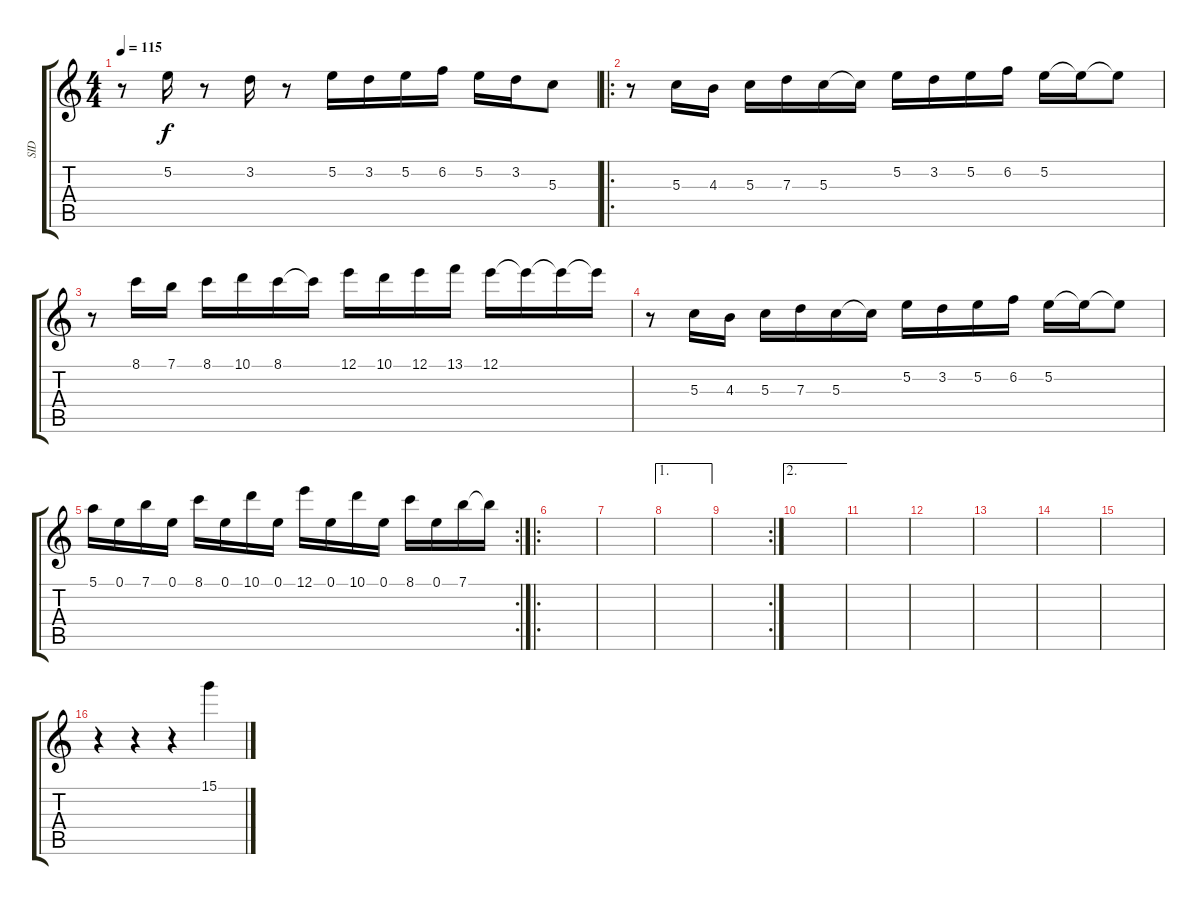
\track ("SID" "SID") {instrument distortionguitar}
\staff {score tabs}
\tuning (E4 B3 G3 D3 A2 E2) {hide}
\ts (4 4)
\tempo 115
\clef g2
\ks c
r.8{dy f} 5.2.16 r.8 3.2.16 r.8 5.2.16 3.2.16 5.2.16 6.2.16 5.2.16 3.2.16 5.3.8 |
\ro
r.8 5.3.16 4.3.16 5.3.16 7.3.16 5.3.16 5.3{t}.16 5.2.16 3.2.16 5.2.16 6.2.16 5.2.16 5.2{t}.16 5.2{t}.8 |
r.8 8.1.16 7.1.16 8.1.16 10.1.16 8.1.16 8.1{t}.16 12.1.16 10.1.16 12.1.16 13.1.16 12.1.16 12.1{t}.16 12.1{t}.16 12.1{t}.16 |
r.8 5.3.16 4.3.16 5.3.16 7.3.16 5.3.16 5.3{t}.16 5.2.16 3.2.16 5.2.16 6.2.16 5.2.16 5.2{t}.16 5.2{t}.8 |
\rc 2
5.1.16 0.1.16 7.1.16 0.1.16 8.1.16 0.1.16 10.1.16 0.1.16 12.1.16 0.1.16 10.1.16 0.1.16 8.1.16 0.1.16 7.1.16 7.1{t}.16 |
\ro
|
|
\ae 1
|
\rc 2
|
\ae 2
|
|
|
|
|
|
r.4 r.4 r.4 15.1{sl}.4
